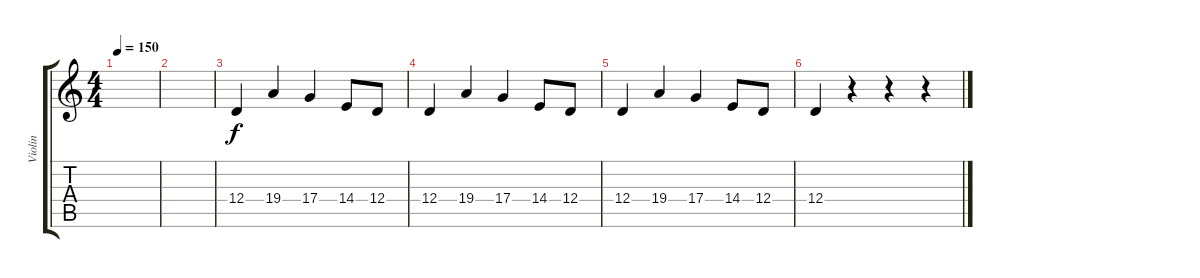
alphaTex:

\track ("Violin" "Violin") {instrument violin}
\staff {score tabs}
\tuning (E4 B3 G3 D3 A2 E2) {hide}
\ts (4 4)
\tempo 150
\clef g2
\ks c
|
|
12.4.4 19.4.4 17.4.4 14.4.8 12.4.8 |
12.4.4 19.4.4 17.4.4 14.4.8 12.4.8 |
12.4.4 19.4.4 17.4.4 14.4.8 12.4.8 |
12.4.4 r.4 r.4 r.4
